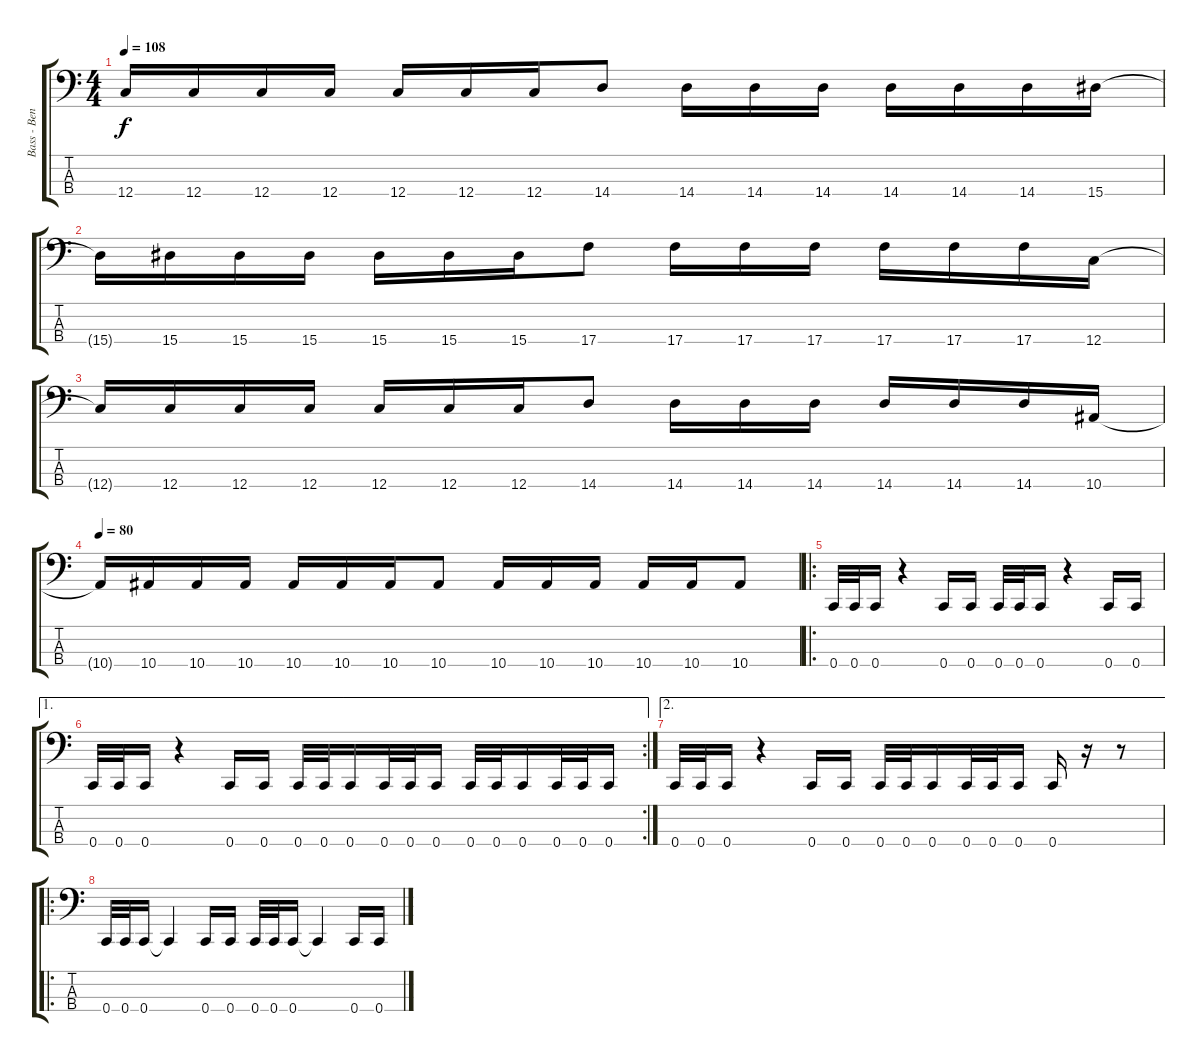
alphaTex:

\track ("Bass - Benjamin Donath" "Bass - Ben") {instrument electricbasspick}
\staff {score tabs}
\tuning (F2 C2 G1 C1) {hide}
\ts (4 4)
\tempo 108
\clef f4
\ks c
12.4{t}.16{dy f} 12.4.16 12.4.16 12.4.16 12.4.16 12.4.16 12.4.16 14.4.8 14.4.16 14.4.16 14.4.16 14.4.16 14.4.16 14.4.16 15.4.16 |
15.4{t}.16 15.4.16 15.4.16 15.4.16 15.4.16 15.4.16 15.4.16 17.4.8 17.4.16 17.4.16 17.4.16 17.4.16 17.4.16 17.4.16 12.4.16 |
12.4{t}.16 12.4.16 12.4.16 12.4.16 12.4.16 12.4.16 12.4.16 14.4.8 14.4.16 14.4.16 14.4.16 14.4.16 14.4.16 14.4.16 10.4.16 |
\tempo 80
10.4{t}.16 10.4.16 10.4.16 10.4.16 10.4.16 10.4.16 10.4.16 10.4.8 10.4.16 10.4.16 10.4.16 10.4.16 10.4.16 10.4.8 |
\ro
0.4.32 0.4.32 0.4.16 r.4 0.4.16 0.4.16 0.4.32 0.4.32 0.4.16 r.4 0.4.16 0.4.16 |
\ae 1
\rc 2
0.4.32 0.4.32 0.4.16 r.4 0.4.16 0.4.16 0.4.32 0.4.32 0.4.16 0.4.32 0.4.32 0.4.16 0.4.32 0.4.32 0.4.16 0.4.32 0.4.32 0.4.16 |
\ae 2
0.4.32 0.4.32 0.4.16 r.4 0.4.16 0.4.16 0.4.32 0.4.32 0.4.16 0.4.32 0.4.32 0.4.16 0.4.16 r.16 r.8 |
\ro
0.4.32 0.4.32 0.4.16 0.4{t}.4 0.4.16 0.4.16 0.4.32 0.4.32 0.4.16 0.4{t}.4 0.4.16 0.4.16
